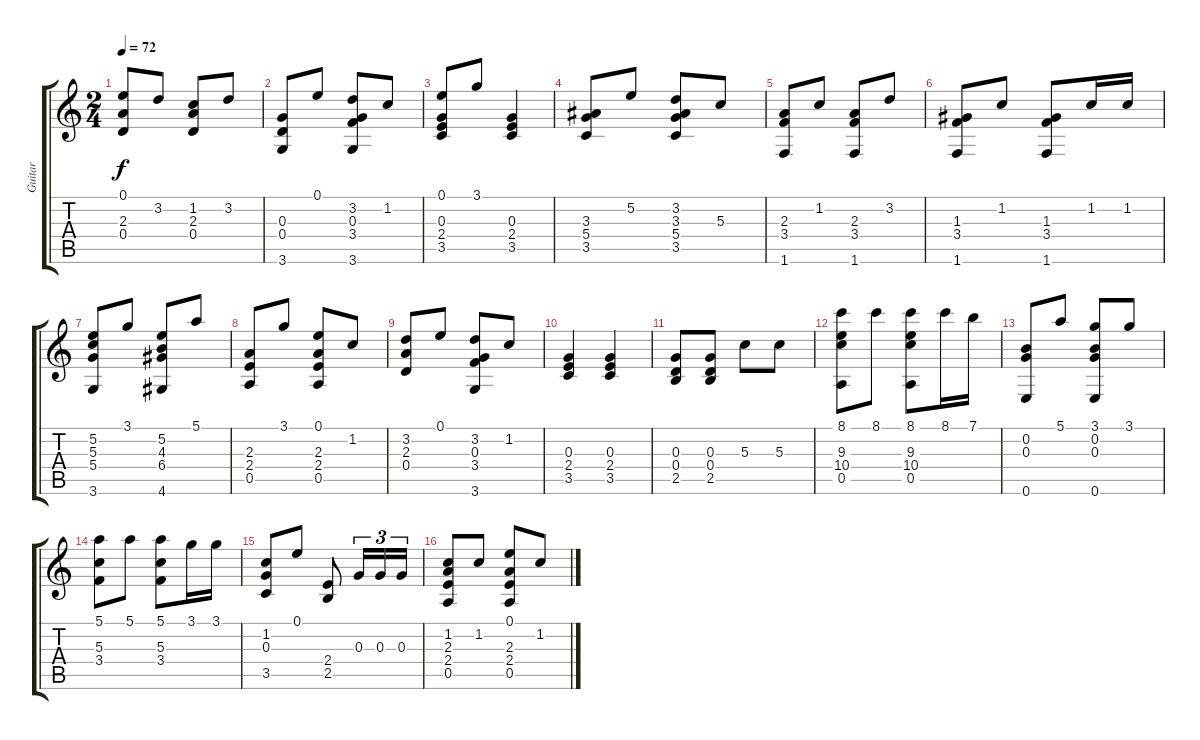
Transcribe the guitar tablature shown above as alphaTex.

\track ("Guitar" "Guitar") {instrument acousticguitarnylon}
\staff {score tabs}
\tuning (E4 B3 G3 D3 A2 E2) {hide}
\ts (2 4)
\tempo 72
\clef g2
\ks c
(0.1 2.3 0.4).8{dy f} 3.2.8 (1.2 2.3 0.4).8 3.2.8 |
(0.3 0.4 3.6).8 0.1.8 (3.2 0.3 3.4 3.6).8 1.2.8 |
(0.1 0.3 2.4 3.5).8 3.1.8 (0.3 2.4 3.5).4 |
(3.3 5.4 3.5).8 5.2.8 (3.2 3.3 5.4 3.5).8 5.3.8 |
(2.3 3.4 1.6).8 1.2.8 (2.3 3.4 1.6).8 3.2.8 |
(1.3 3.4 1.6).8 1.2.8 (1.3 3.4 1.6).8 1.2.16 1.2.16 |
(5.2 5.3 5.4 3.6).8 3.1.8 (5.2 4.3 6.4 4.6).8 5.1.8 |
(2.3 2.4 0.5).8 3.1.8 (0.1 2.3 2.4 0.5).8 1.2.8 |
(3.2 2.3 0.4).8 0.1.8 (3.2 0.3 3.4 3.6).8 1.2.8 |
(0.3 2.4 3.5).4 (0.3 2.4 3.5).4 |
(0.3 0.4 2.5).8 (0.3 0.4 2.5).8 5.3.8 5.3.8 |
(8.1 9.3 10.4 0.5).8 8.1.8 (8.1 9.3 10.4 0.5).8 8.1.16 7.1.16 |
(0.2 0.3 0.6).8 5.1.8 (3.1 0.2 0.3 0.6).8 3.1.8 |
(5.1 5.3 3.4).8 5.1.8 (5.1 5.3 3.4).8 3.1.16 3.1.16 |
(1.2 0.3 3.5).8 0.1.8 (2.4 2.5).8 0.3.16{tu (3 2)} 0.3.16{tu (3 2)} 0.3.16{tu (3 2)} |
(1.2 2.3 2.4 0.5).8 1.2.8 (0.1 2.3 2.4 0.5).8 1.2.8
